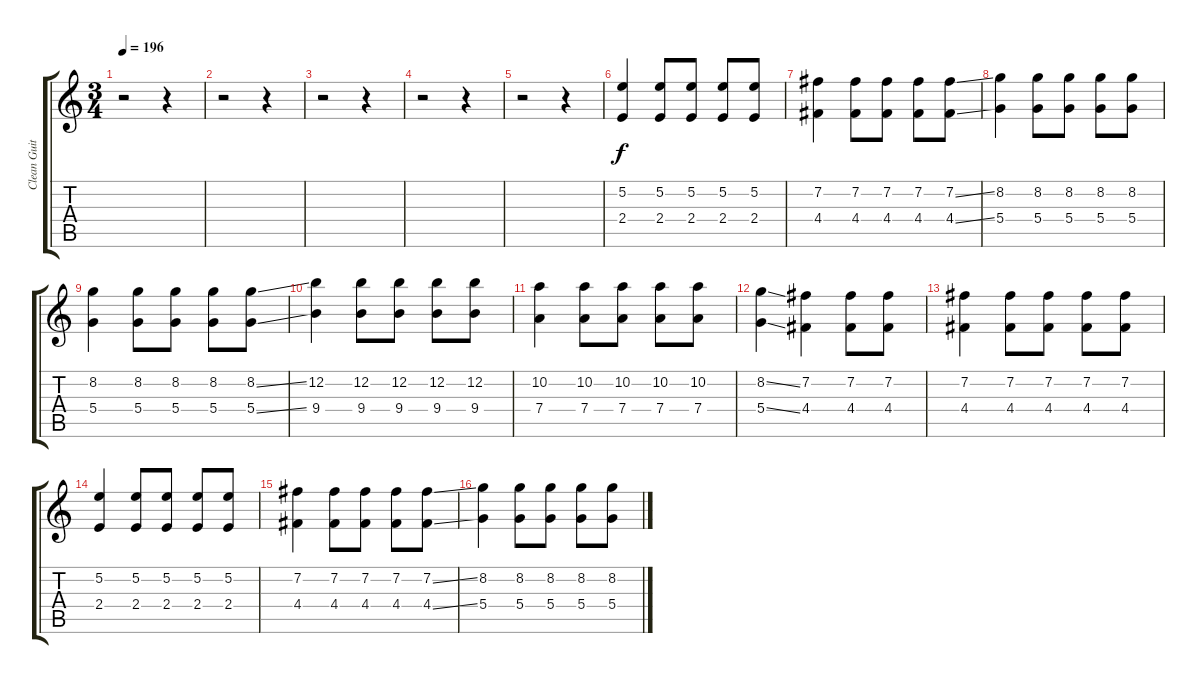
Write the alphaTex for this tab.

\track ("Clean Guitar" "Clean Guit") {instrument acousticguitarsteel}
\staff {score tabs}
\tuning (E4 B3 G3 D3 A2 E2) {hide}
\ts (3 4)
\tempo 196
\clef g2
\ks c
r.2{dy f} r.4 |
r.2 r.4 |
r.2 r.4 |
r.2 r.4 |
r.2 r.4 |
(5.2 2.4).4{volume 16 instrument overdrivenguitar} (5.2 2.4).8 (5.2 2.4).8 (5.2 2.4).8 (5.2 2.4).8 |
(7.2 4.4).4 (7.2 4.4).8 (7.2 4.4).8 (7.2 4.4).8 (7.2{ss} 4.4{ss}).8 |
(8.2 5.4).4{volume 16 instrument overdrivenguitar} (8.2 5.4).8 (8.2 5.4).8 (8.2 5.4).8 (8.2 5.4).8 |
(8.2 5.4).4 (8.2 5.4).8 (8.2 5.4).8 (8.2 5.4).8 (8.2{ss} 5.4{ss}).8 |
(12.2 9.4).4 (12.2 9.4).8 (12.2 9.4).8 (12.2 9.4).8 (12.2 9.4).8 |
(10.2 7.4).4 (10.2 7.4).8 (10.2 7.4).8 (10.2 7.4).8 (10.2 7.4).8 |
(8.2{ss} 5.4{ss}).4{volume 16 instrument overdrivenguitar} (7.2 4.4).4 (7.2 4.4).8 (7.2 4.4).8 |
(7.2 4.4).4 (7.2 4.4).8 (7.2 4.4).8 (7.2 4.4).8 (7.2 4.4).8 |
(5.2 2.4).4{volume 16 instrument overdrivenguitar} (5.2 2.4).8 (5.2 2.4).8 (5.2 2.4).8 (5.2 2.4).8 |
(7.2 4.4).4 (7.2 4.4).8 (7.2 4.4).8 (7.2 4.4).8 (7.2{ss} 4.4{ss}).8 |
(8.2 5.4).4{volume 16 instrument overdrivenguitar} (8.2 5.4).8 (8.2 5.4).8 (8.2 5.4).8 (8.2 5.4).8
